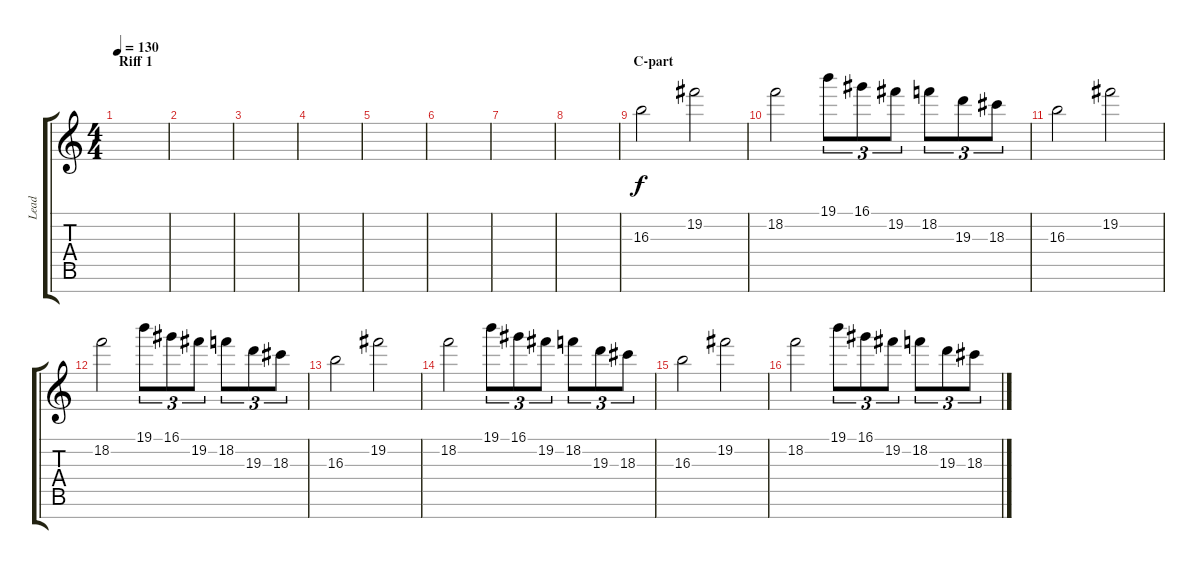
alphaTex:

\track ("Lead" "Lead") {instrument distortionguitar}
\staff {score tabs}
\tuning (E4 B3 G3 D3 A2 E2 B1) {hide}
\ts (4 4)
\section ("" "Riff 1")
\tempo 130
\clef g2
\ks c
|
|
|
|
|
|
|
|
\section ("" "C-part")
16.3.2 19.2.2 |
18.2.2 19.1.8{tu (3 2)} 16.1.8{tu (3 2)} 19.2.8{tu (3 2)} 18.2.8{tu (3 2)} 19.3.8{tu (3 2)} 18.3.8{tu (3 2)} |
16.3.2 19.2.2 |
18.2.2 19.1.8{tu (3 2)} 16.1.8{tu (3 2)} 19.2.8{tu (3 2)} 18.2.8{tu (3 2)} 19.3.8{tu (3 2)} 18.3.8{tu (3 2)} |
16.3.2 19.2.2 |
18.2.2 19.1.8{tu (3 2)} 16.1.8{tu (3 2)} 19.2.8{tu (3 2)} 18.2.8{tu (3 2)} 19.3.8{tu (3 2)} 18.3.8{tu (3 2)} |
16.3.2 19.2.2 |
18.2.2 19.1.8{tu (3 2)} 16.1.8{tu (3 2)} 19.2.8{tu (3 2)} 18.2.8{tu (3 2)} 19.3.8{tu (3 2)} 18.3.8{tu (3 2)}
